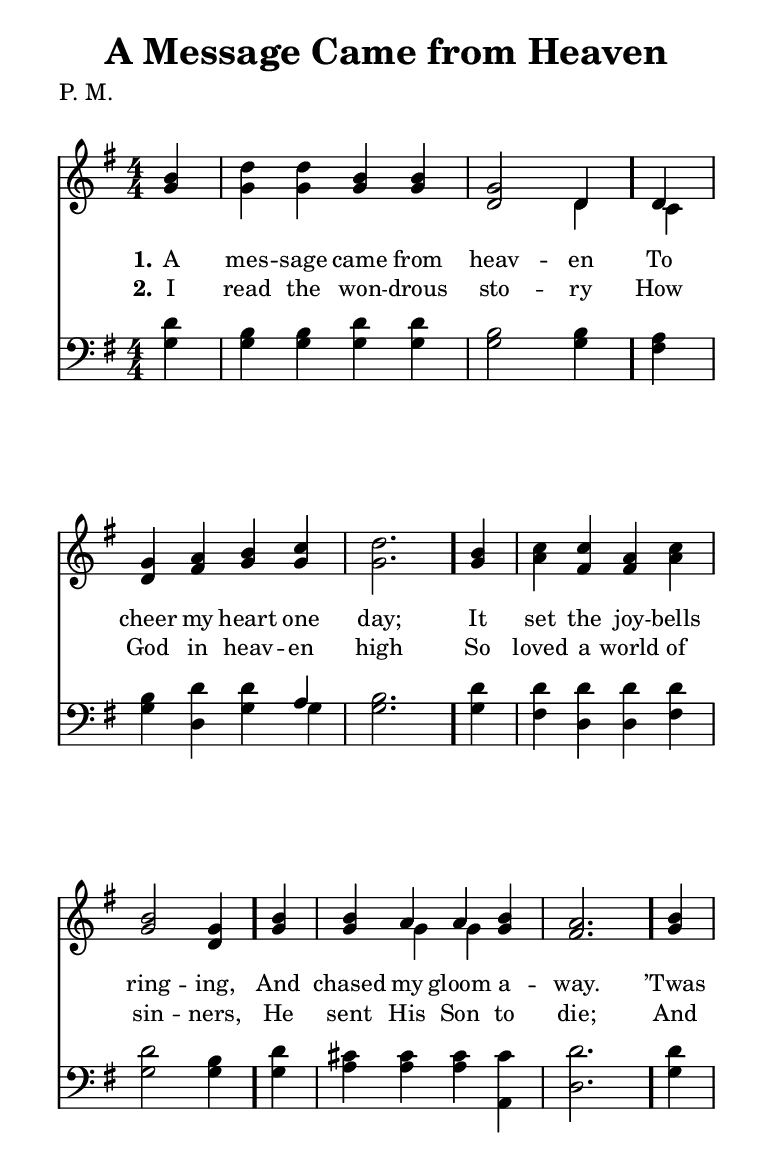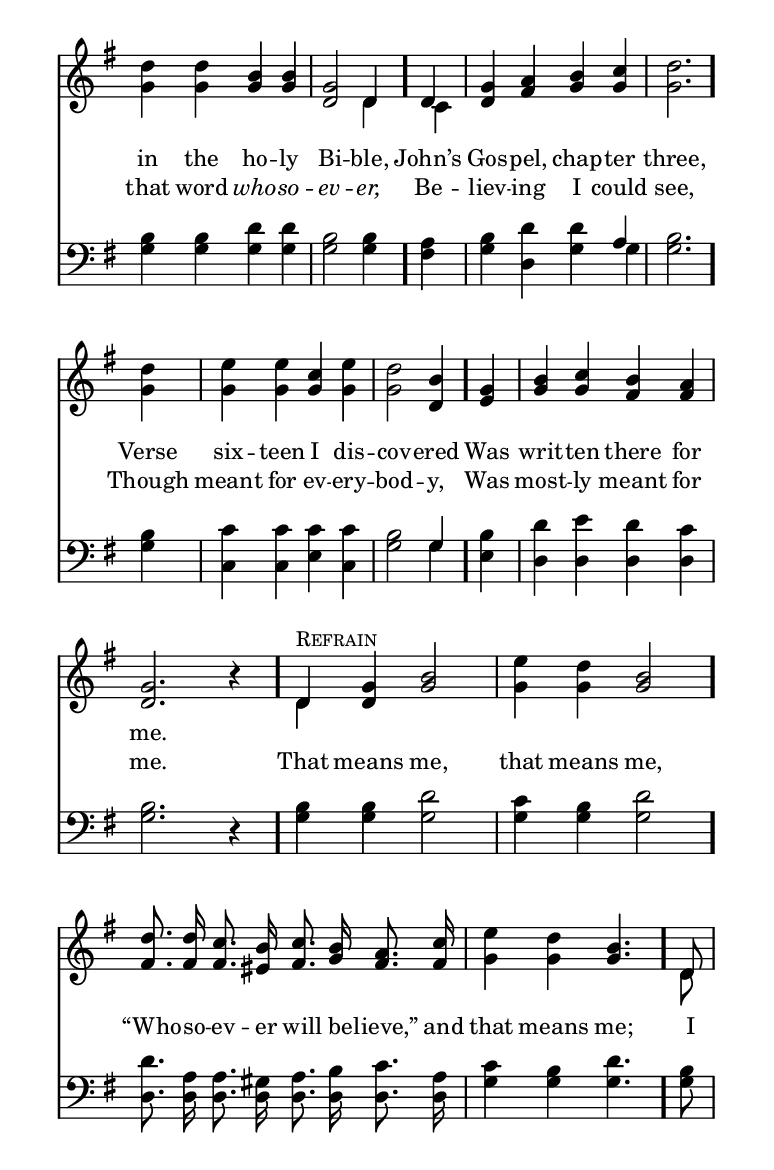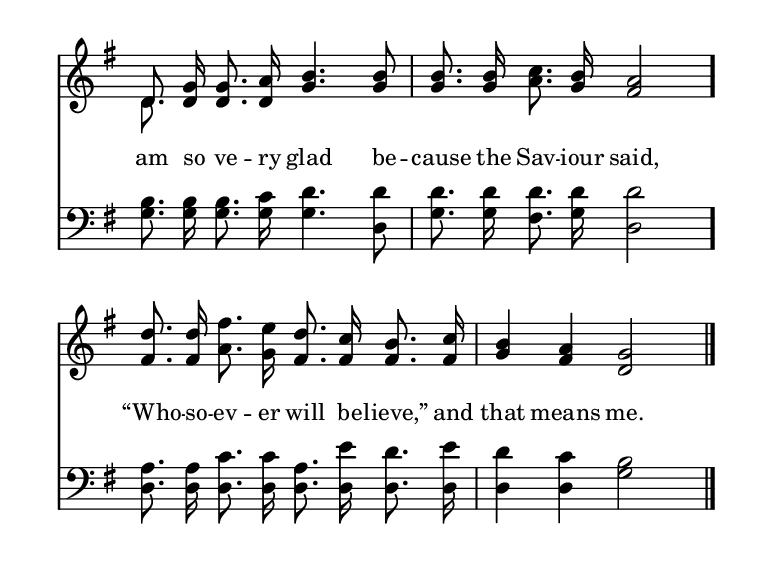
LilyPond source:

\include "common/global.ily"
\paper {
  \include "common/paper.ily"
  ragged-last-bottom = ##t
  system-count = #(cond (is-eogsized 7) (#t #f))
  systems-per-page = #(cond (is-eogsized 5) (#t #f))
  page-count = #(cond (is-eogsized 2) (#t #f))
}

\header{
  %children
  hymnnumber = "330"
  title = "A Message Came from Heaven"
  tunename = ""
  meter = "P. M."
  poet = ""
  composer = ""
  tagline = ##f
}

global = {
  \include "common/overrides.ily"
  \override Staff.TimeSignature.style = #'numbered
  \time 4/4
  \override Score.MetronomeMark.transparent = ##t % hide all fermata changes too
  \tempo 4=120
  \key g \major
  \partial 4
  \autoBeamOff
}

notesSoprano = {
\global
\relative c'' {

  b4 | d d b b | g2 d4
  d4 | g a b c | d2. \eogbreak
  b4 | c c a c | b2 g4
  b4 | b a a b | a2. \eogbreak
  b4 | d d b b | g2 d4
  d4 | g a b c | d2. \eogbreak
  d4 | e e c e | d2 b4
  g4 | b c b a | g2. r4 \eogbreak

  << s^\markup { \small \caps "Refrain" }
  { d4 g b2 | e4 d b2 | } >>
  d8. d16 c8. b16 c8. b16 a8. c16 | e4 d b4.
  d,8 | d8. g16 g8. a16 b4. b8 | b8. b16 c8. b16 a2 | % original has impossible number of beats per measure here, so some notes were lengthened
  d8. d16 fis8. e16 d8. c16 b8. c16 | b4 a g2 |

  \bar "|."

}
}

notesAlto = {
\global
\relative e' {

  g4 | g g g g | d2 d4
  c4 | d fis g g | g2.
  g4 | a fis fis a | g2 d4
  g4 | g g g g | fis2.
  g4 | g g g g | d2 d4
  c4 | d fis g g | g2.
  g4 | g g g g | g2 d4
  e4 | g g fis fis | d2. r4

  d4 d g2 | g4 g g2 |
  fis8. fis16 fis8. eis16 fis8. g16 fis8. fis16 | g4 g g4.
  d8 | d8. d16 d8. d16 g4. g8 | g8. g16 a8. g16 fis2 |
  fis8. fis16 a8. g16 fis8. fis16 fis8. fis16 | g4 fis d2 |


}
}

notesTenor = {
\global
\relative a {

  d4 | b b d d | b2 b4
  a4 | b d d a | b2.
  d4 | d d d d | d2 b4
  d4 | cis cis cis cis | d2.
  d4 | b b d d | b2 b4
  a4 | b d d a | b2.
  b4 | c c c c | b2 g4
  b4 | d e d c | b2. r4

  b4 b d2 | c4 b d2 |
  d8. a16 a8. gis16 a8. b16 c8. a16 | c4 b d4.
  b8 | b8. b16 b8. c16 d4. d8 | d8. d16 d8. d16 d2 |
  a8. a16 c8. c16 a8. e'16 d8. e16 | d4 c b2 |

}
}

notesBass = {
\global
\relative f {

  g4 | g g g g | g2 g4
  fis4 | g d g g | g2.
  g4 | fis d d fis | g2 g4
  g4 | a a a a, | d2.
  g4 | g g g g | g2 g4
  fis4 | g d g g | g2.
  g4 | c, c e c | g'2 g4
  e4 | d d d d | g2. r4

  g4 g g2 | g4 g g2 |
  d8. d16 d8. d16 d8. d16 d8. d16 | g4 g g4.
  g8 | g8. g16 g8. g16 g4. d8 | g8. g16 fis8. g16 d2 |
  d8. d16 d8. d16 d8. d16 d8. d16 | d4 d g2 |

}
}

Refrain = \lyricmode {

That means me, that means me, \bar "."
“Who -- so -- ev -- er will be -- lieve,” and that means me; \bar "."
I am so ve -- ry glad be -- cause the Sav -- iour said, \bar "."
“Who -- so -- ev -- er will be -- lieve,” and that means me. \bar "."

}

wordsA = \lyricmode {
\set stanza = "1." % original does not have stanza numbers

A mes -- sage came from heav -- en \bar "."
To cheer my heart one day; \bar "."
It set the joy -- bells ring -- ing, \bar "."
And chased my gloom a -- way. \bar "."
’Twas in the ho -- ly Bi -- ble, \bar "."
John’s Gos -- pel, chap -- ter three, \bar "."
Verse six -- teen I dis -- cov -- ered \bar "."
Was writ -- ten there for me. \bar "."

}

wordsB = \lyricmode {
\set stanza = "2."

I read the won -- drous sto -- ry
How God in heav -- en high
So loved a world of sin -- ners,
He sent His Son to die;
And that word \italicsOn who -- so -- ev -- er, \italicsOff
Be -- liev -- ing I could see,
Though meant for ev -- ery -- bod -- y,
Was most -- ly meant for me.

\Refrain

}

\score {
  \context ChoirStaff <<
    \context Staff = upper <<
      \set Staff.autoBeaming = ##f
      \set ChoirStaff.systemStartDelimiter = #'SystemStartBar
      \set ChoirStaff.printPartCombineTexts = ##f
      \partcombine #'(2 . 9) \notesSoprano \notesAlto
      \context NullVoice = sopranos { \voiceOne << \notesSoprano >> }
      \context NullVoice = altos { \voiceTwo << \notesAlto >> }
      \context Lyrics = one   \lyricsto sopranos \wordsA
      \context Lyrics = two   \lyricsto sopranos \wordsB
    >>
    \context Staff = men <<
      \set Staff.autoBeaming = ##f
      \clef bass
      \set ChoirStaff.printPartCombineTexts = ##f
      \partcombine #'(2 . 9) \notesTenor \notesBass
      \context NullVoice = tenors { \voiceOne << \notesTenor >> }
      \context NullVoice = basses { \voiceTwo << \notesBass >> }
    >>
  >>
  \layout {
    \include "common/layout.ily"
  }
  \midi{
    \include "common/midi.ily"
  }
}

\version "2.19.49"  % necessary for upgrading to future LilyPond versions.

% vi:set et ts=2 sw=2 ai nocindent syntax=lilypond:
